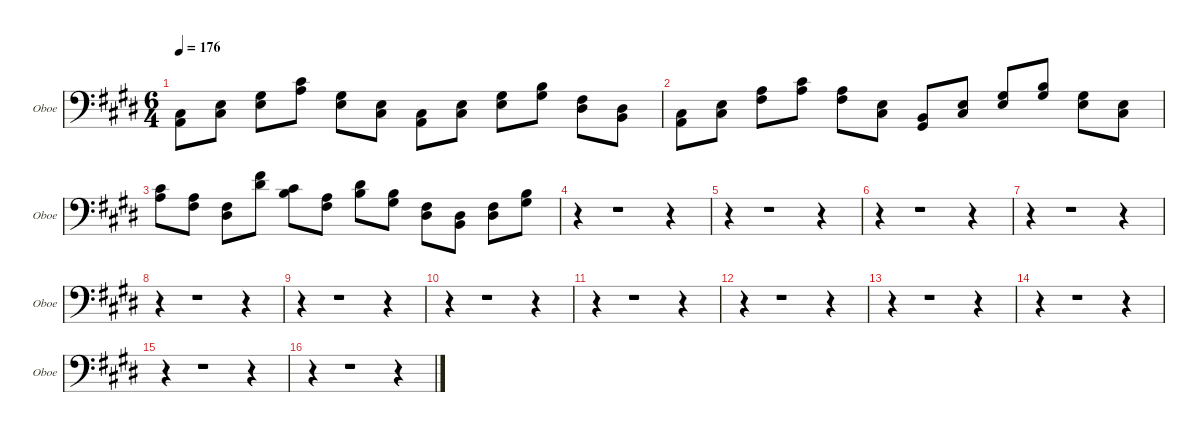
\defaultSystemsLayout 4
\hideDynamics
\bracketExtendMode nobrackets
\useSystemSignSeparator
\singleTrackTrackNamePolicy allsystems
\multiTrackTrackNamePolicy allsystems
\firstSystemTrackNameMode fullname
\otherSystemsTrackNameMode fullname
\firstSystemTrackNameOrientation horizontal
\otherSystemsTrackNameOrientation horizontal
\track ("Oboe" "ob.") {instrument oboe}
\staff {score}
\tuning (E4 B3 G3 D3 A2 E2)
\ts (6 4)
\tempo 176
\clef f4
\ks e
(4.5{acc #} 5.6{acc forcenatural}).8{dy mp beam Down} (2.4{acc forcenatural} 4.5{acc #}).8{beam Down} (1.3{acc #} 2.4{acc forcenatural}).8{beam Down} (2.2{acc #} 2.3{acc forcenatural}).8{beam Down} (1.3{acc #} 2.4{acc forcenatural}).8{beam Down} (2.4{acc forcenatural} 4.5{acc #}).8{beam Down} (4.5{acc #} 5.6{acc forcenatural}).8{beam Down} (2.4{acc forcenatural} 4.5{acc #}).8{beam Down} (1.3{acc #} 2.4{acc forcenatural}).8{beam Down} (0.2{acc forcenatural} 1.3{acc #}).8{beam Down} (4.4{acc #} 6.5{acc #}).8{beam Down} (1.4{acc #} 2.5{acc forcenatural}).8{beam Down} |
(4.5{acc #} 5.6{acc forcenatural}).8{beam Down} (2.4{acc forcenatural} 4.5{acc #}).8{beam Down} (2.3{acc forcenatural} 4.4{acc #}).8{beam Down} (2.2{acc #} 2.3{acc forcenatural}).8{beam Down} (2.3{acc forcenatural} 4.4{acc #}).8{beam Down} (2.4{acc forcenatural} 4.5{acc #}).8{beam Down} (2.5{acc forcenatural} 4.6{acc #}).8{beam Up} (2.4{acc forcenatural} 4.5{acc #}).8{beam Up} (1.3{acc #} 2.4{acc forcenatural}).8{beam Up} (0.2{acc forcenatural} 1.3{acc #}).8{beam Down} (1.3{acc #} 2.4{acc forcenatural}).8{beam Down} (2.4{acc forcenatural} 4.5{acc #}).8{beam Down} |
(2.2{acc #} 2.3{acc forcenatural}).8{beam Down} (2.3{acc forcenatural} 4.4{acc #}).8{beam Down} (4.4{acc #} 6.5{acc #}).8{beam Down} (2.1{acc #} 4.2{acc #}).8{beam Down} (2.2{acc #} 4.3{acc forcenatural}).8{beam Down} (2.3{acc forcenatural} 4.4{acc #}).8{beam Down} (4.2{acc #} 4.3{acc forcenatural}).8{beam Down} (0.2{acc forcenatural} 1.3{acc #}).8{beam Down} (4.4{acc #} 6.5{acc #}).8{beam Down} (1.4{acc #} 2.5{acc forcenatural}).8{beam Down} (4.4{acc #} 6.5{acc #}).8{beam Down} (0.2{acc forcenatural} 1.3{acc #}).8{beam Down} |
r.4{instrument oboe beam Down} r.1{beam Down} r.4{beam Down} |
r.4{beam Down} r.1{beam Down} r.4{beam Down} |
r.4{beam Down} r.1{beam Down} r.4{beam Down} |
r.4{beam Down} r.1{beam Down} r.4{beam Down} |
r.4{beam Down} r.1{beam Down} r.4{beam Down} |
r.4{beam Down} r.1{beam Down} r.4{beam Down} |
r.4{beam Down} r.1{beam Down} r.4{beam Down} |
r.4{beam Down} r.1{beam Down} r.4{beam Down} |
r.4{beam Down} r.1{beam Down} r.4{beam Down} |
r.4{beam Down} r.1{beam Down} r.4{beam Down} |
r.4{beam Down} r.1{beam Down} r.4{beam Down} |
r.4{beam Down} r.1{beam Down} r.4{beam Down} |
r.4{beam Down} r.1{beam Down} r.4{beam Down}
